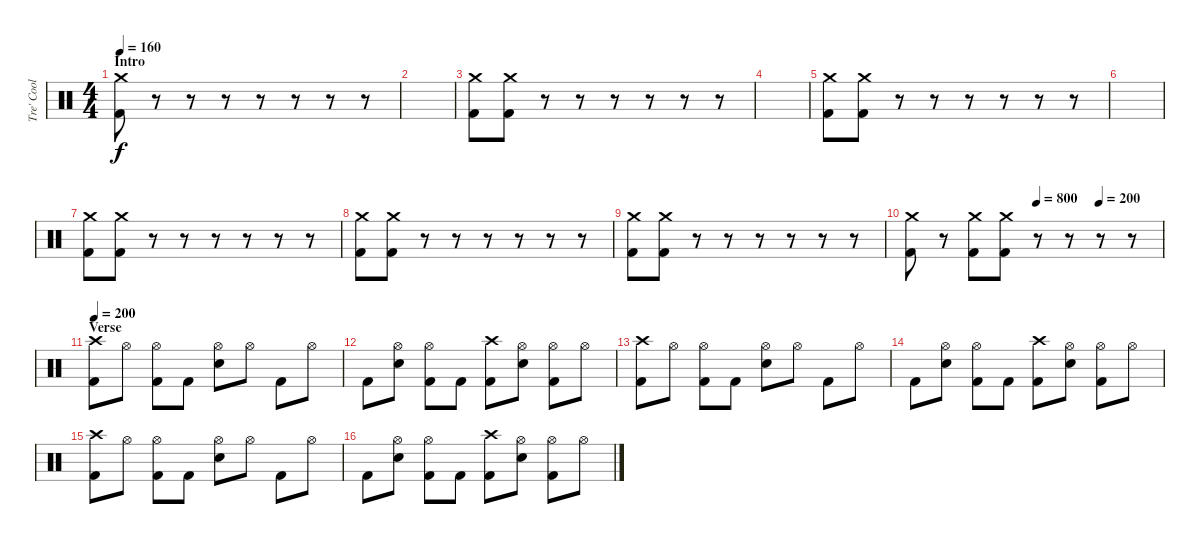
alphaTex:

\track ("Tre' Cool (Drums)" "Tre' Cool ") {instrument percussion}
\staff {score}
\articulation defaults
\ts (4 4)
\section ("" "Intro")
\tempo 160
\clef neutral
\ks c
("Crash medium (hit)" "Kick (hit) 2").8{dy f} r.8 r.8 r.8 r.8 r.8 r.8 r.8 |
|
("Crash medium (hit)" "Kick (hit) 2").8 ("Crash medium (hit)" "Kick (hit) 2").8 r.8 r.8 r.8 r.8 r.8 r.8 |
|
("Crash medium (hit)" "Kick (hit) 2").8 ("Crash medium (hit)" "Kick (hit) 2").8 r.8 r.8 r.8 r.8 r.8 r.8 |
|
("Crash medium (hit)" "Kick (hit) 2").8 ("Crash medium (hit)" "Kick (hit) 2").8 r.8 r.8 r.8 r.8 r.8 r.8 |
("Crash medium (hit)" "Kick (hit) 2").8 ("Crash medium (hit)" "Kick (hit) 2").8 r.8 r.8 r.8 r.8 r.8 r.8 |
("Crash medium (hit)" "Kick (hit) 2").8 ("Crash medium (hit)" "Kick (hit) 2").8 r.8 r.8 r.8 r.8 r.8 r.8 |
\tempo (800 0.5)
\tempo (200 0.75)
("Crash medium (hit)" "Kick (hit) 2").8 r.8 ("Crash medium (hit)" "Kick (hit) 2").8 ("Crash medium (hit)" "Kick (hit) 2").8 r.8 r.8 r.8 r.8 |
\section ("" "Verse")
\tempo 200
("Crash high (hit)" "Kick (hit) 2").8 "Hi-Hat (open)".8 ("Hi-Hat (open)" "Kick (hit) 2").8 "Kick (hit) 2".8 ("Hi-Hat (open)" "Snare (hit) 2").8 "Hi-Hat (open)".8 "Kick (hit) 2".8 "Hi-Hat (open)".8 |
"Kick (hit) 2".8 ("Hi-Hat (open)" "Snare (hit) 2").8 ("Hi-Hat (open)" "Kick (hit) 2").8 "Kick (hit) 2".8 ("Crash high (hit)" "Kick (hit) 2").8 ("Hi-Hat (open)" "Snare (hit) 2").8 ("Hi-Hat (open)" "Kick (hit) 2").8 "Hi-Hat (open)".8 |
("Crash high (hit)" "Kick (hit) 2").8 "Hi-Hat (open)".8 ("Hi-Hat (open)" "Kick (hit) 2").8 "Kick (hit) 2".8 ("Hi-Hat (open)" "Snare (hit) 2").8 "Hi-Hat (open)".8 "Kick (hit) 2".8 "Hi-Hat (open)".8 |
"Kick (hit) 2".8 ("Hi-Hat (open)" "Snare (hit) 2").8 ("Hi-Hat (open)" "Kick (hit) 2").8 "Kick (hit) 2".8 ("Crash high (hit)" "Kick (hit) 2").8 ("Hi-Hat (open)" "Snare (hit) 2").8 ("Hi-Hat (open)" "Kick (hit) 2").8 "Hi-Hat (open)".8 |
("Crash high (hit)" "Kick (hit) 2").8 "Hi-Hat (open)".8 ("Hi-Hat (open)" "Kick (hit) 2").8 "Kick (hit) 2".8 ("Hi-Hat (open)" "Snare (hit) 2").8 "Hi-Hat (open)".8 "Kick (hit) 2".8 "Hi-Hat (open)".8 |
"Kick (hit) 2".8 ("Hi-Hat (open)" "Snare (hit) 2").8 ("Hi-Hat (open)" "Kick (hit) 2").8 "Kick (hit) 2".8 ("Crash high (hit)" "Kick (hit) 2").8 ("Hi-Hat (open)" "Snare (hit) 2").8 ("Hi-Hat (open)" "Kick (hit) 2").8 "Hi-Hat (open)".8
